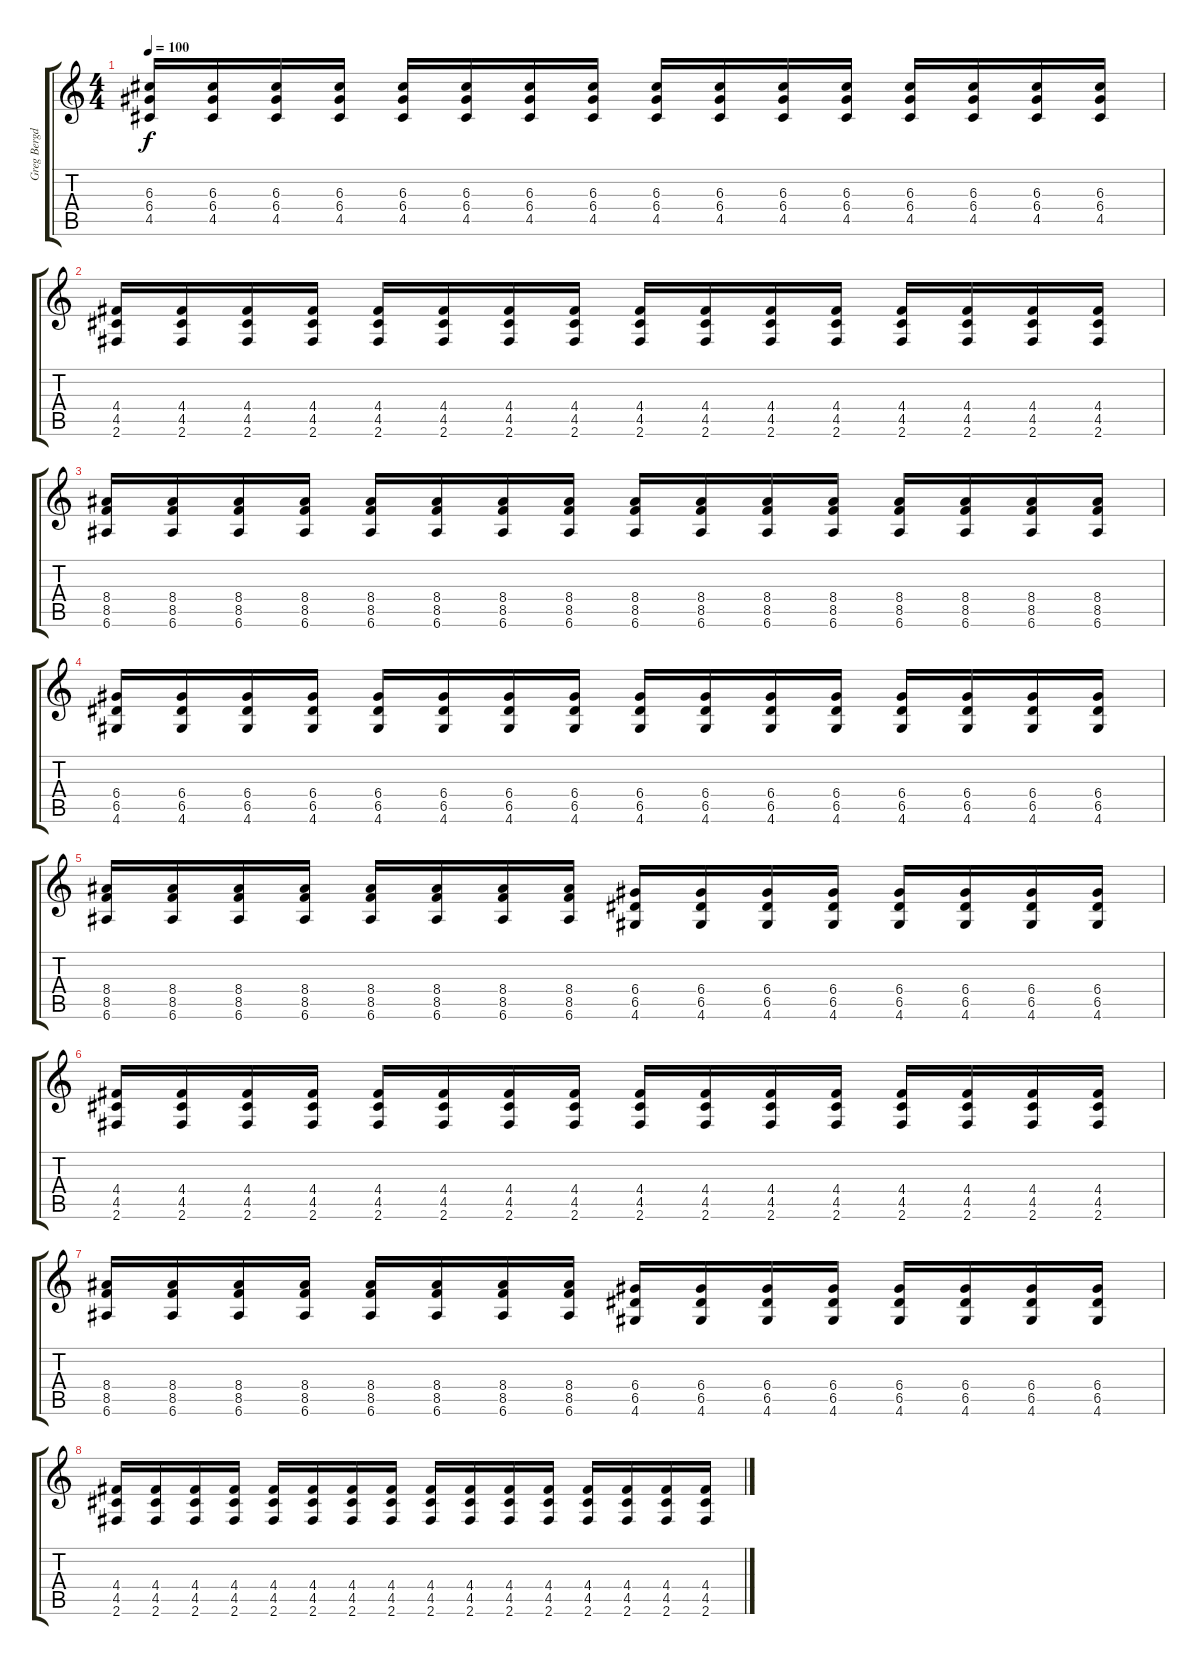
\track ("Greg Bergdorf" "Greg Bergd") {instrument distortionguitar}
\staff {score tabs}
\tuning (E4 B3 G3 D3 A2 E2) {hide}
\ts (4 4)
\tempo 100
\clef g2
\ks c
(6.3 6.4 4.5).16{dy f} (6.3 6.4 4.5).16 (6.3 6.4 4.5).16 (6.3 6.4 4.5).16 (6.3 6.4 4.5).16 (6.3 6.4 4.5).16 (6.3 6.4 4.5).16 (6.3 6.4 4.5).16 (6.3 6.4 4.5).16 (6.3 6.4 4.5).16 (6.3 6.4 4.5).16 (6.3 6.4 4.5).16 (6.3 6.4 4.5).16 (6.3 6.4 4.5).16 (6.3 6.4 4.5).16 (6.3 6.4 4.5).16 |
(4.4 4.5 2.6).16 (4.4 4.5 2.6).16 (4.4 4.5 2.6).16 (4.4 4.5 2.6).16 (4.4 4.5 2.6).16 (4.4 4.5 2.6).16 (4.4 4.5 2.6).16 (4.4 4.5 2.6).16 (4.4 4.5 2.6).16 (4.4 4.5 2.6).16 (4.4 4.5 2.6).16 (4.4 4.5 2.6).16 (4.4 4.5 2.6).16 (4.4 4.5 2.6).16 (4.4 4.5 2.6).16 (4.4 4.5 2.6).16 |
(8.4 8.5 6.6).16 (8.4 8.5 6.6).16 (8.4 8.5 6.6).16 (8.4 8.5 6.6).16 (8.4 8.5 6.6).16 (8.4 8.5 6.6).16 (8.4 8.5 6.6).16 (8.4 8.5 6.6).16 (8.4 8.5 6.6).16 (8.4 8.5 6.6).16 (8.4 8.5 6.6).16 (8.4 8.5 6.6).16 (8.4 8.5 6.6).16 (8.4 8.5 6.6).16 (8.4 8.5 6.6).16 (8.4 8.5 6.6).16 |
(6.4 6.5 4.6).16 (6.4 6.5 4.6).16 (6.4 6.5 4.6).16 (6.4 6.5 4.6).16 (6.4 6.5 4.6).16 (6.4 6.5 4.6).16 (6.4 6.5 4.6).16 (6.4 6.5 4.6).16 (6.4 6.5 4.6).16 (6.4 6.5 4.6).16 (6.4 6.5 4.6).16 (6.4 6.5 4.6).16 (6.4 6.5 4.6).16 (6.4 6.5 4.6).16 (6.4 6.5 4.6).16 (6.4 6.5 4.6).16 |
(8.4 8.5 6.6).16 (8.4 8.5 6.6).16 (8.4 8.5 6.6).16 (8.4 8.5 6.6).16 (8.4 8.5 6.6).16 (8.4 8.5 6.6).16 (8.4 8.5 6.6).16 (8.4 8.5 6.6).16 (6.4 6.5 4.6).16 (6.4 6.5 4.6).16 (6.4 6.5 4.6).16 (6.4 6.5 4.6).16 (6.4 6.5 4.6).16 (6.4 6.5 4.6).16 (6.4 6.5 4.6).16 (6.4 6.5 4.6).16 |
(4.4 4.5 2.6).16 (4.4 4.5 2.6).16 (4.4 4.5 2.6).16 (4.4 4.5 2.6).16 (4.4 4.5 2.6).16 (4.4 4.5 2.6).16 (4.4 4.5 2.6).16 (4.4 4.5 2.6).16 (4.4 4.5 2.6).16 (4.4 4.5 2.6).16 (4.4 4.5 2.6).16 (4.4 4.5 2.6).16 (4.4 4.5 2.6).16 (4.4 4.5 2.6).16 (4.4 4.5 2.6).16 (4.4 4.5 2.6).16 |
(8.4 8.5 6.6).16 (8.4 8.5 6.6).16 (8.4 8.5 6.6).16 (8.4 8.5 6.6).16 (8.4 8.5 6.6).16 (8.4 8.5 6.6).16 (8.4 8.5 6.6).16 (8.4 8.5 6.6).16 (6.4 6.5 4.6).16 (6.4 6.5 4.6).16 (6.4 6.5 4.6).16 (6.4 6.5 4.6).16 (6.4 6.5 4.6).16 (6.4 6.5 4.6).16 (6.4 6.5 4.6).16 (6.4 6.5 4.6).16 |
(4.4 4.5 2.6).16 (4.4 4.5 2.6).16 (4.4 4.5 2.6).16 (4.4 4.5 2.6).16 (4.4 4.5 2.6).16 (4.4 4.5 2.6).16 (4.4 4.5 2.6).16 (4.4 4.5 2.6).16 (4.4 4.5 2.6).16 (4.4 4.5 2.6).16 (4.4 4.5 2.6).16 (4.4 4.5 2.6).16 (4.4 4.5 2.6).16 (4.4 4.5 2.6).16 (4.4 4.5 2.6).16 (4.4 4.5 2.6).16
